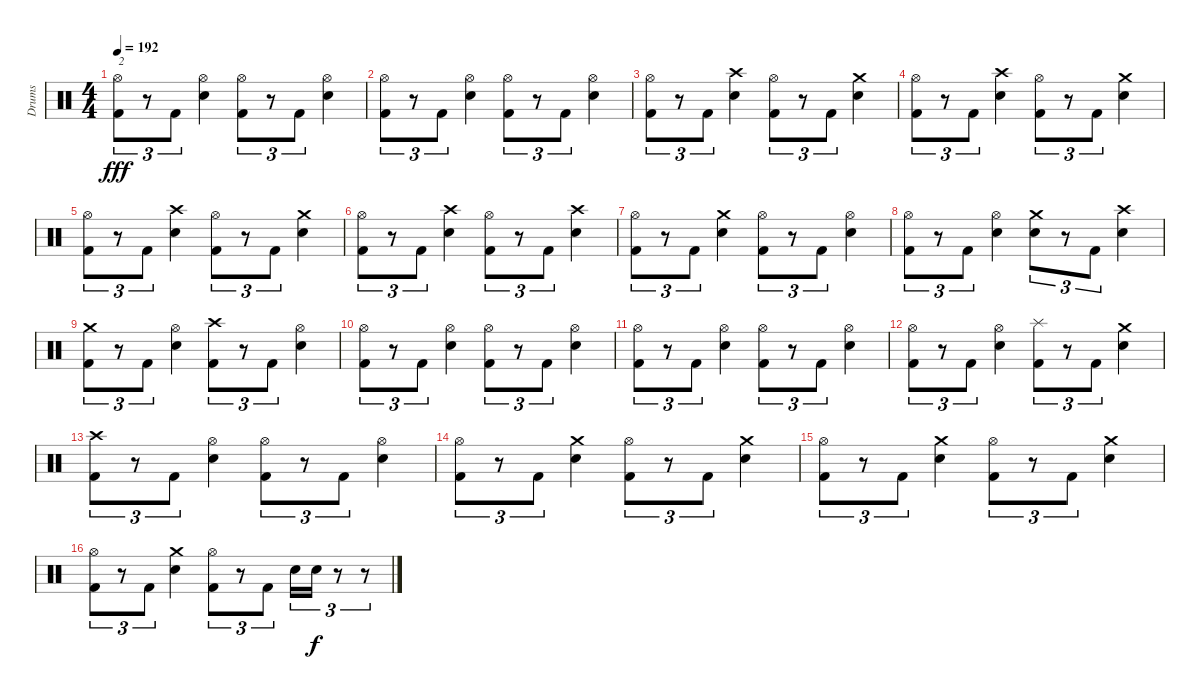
\track ("Drums" "Drums") {instrument percussion}
\staff {score}
\articulation defaults
\ts (4 4)
\tempo 192
\clef neutral
\ks c
("Hi-Hat (open)" "Kick (hit) 2").8{tu (3 2) txt "2" dy fff} r.8{tu (3 2)} "Kick (hit) 2".8{tu (3 2)} ("Hi-Hat (open)" "Snare (hit) 2").4 ("Hi-Hat (open)" "Kick (hit) 2").8{tu (3 2)} r.8{tu (3 2)} "Kick (hit) 2".8{tu (3 2)} ("Hi-Hat (open)" "Snare (hit) 2").4 |
("Hi-Hat (open)" "Kick (hit) 2").8{tu (3 2)} r.8{tu (3 2)} "Kick (hit) 2".8{tu (3 2)} ("Hi-Hat (open)" "Snare (hit) 2").4 ("Hi-Hat (open)" "Kick (hit) 2").8{tu (3 2)} r.8{tu (3 2)} "Kick (hit) 2".8{tu (3 2)} ("Hi-Hat (open)" "Snare (hit) 2").4 |
("Hi-Hat (open)" "Kick (hit) 2").8{tu (3 2)} r.8{tu (3 2)} "Kick (hit) 2".8{tu (3 2)} ("Crash high (hit)" "Snare (hit) 2").4 ("Hi-Hat (open)" "Kick (hit) 2").8{tu (3 2)} r.8{tu (3 2)} "Kick (hit) 2".8{tu (3 2)} ("Crash medium (hit)" "Snare (hit) 2").4 |
("Hi-Hat (open)" "Kick (hit) 2").8{tu (3 2)} r.8{tu (3 2)} "Kick (hit) 2".8{tu (3 2)} ("Crash high (hit)" "Snare (hit) 2").4 ("Hi-Hat (open)" "Kick (hit) 2").8{tu (3 2)} r.8{tu (3 2)} "Kick (hit) 2".8{tu (3 2)} ("Crash medium (hit)" "Snare (hit) 2").4 |
("Hi-Hat (open)" "Kick (hit) 2").8{tu (3 2)} r.8{tu (3 2)} "Kick (hit) 2".8{tu (3 2)} ("Crash high (hit)" "Snare (hit) 2").4 ("Hi-Hat (open)" "Kick (hit) 2").8{tu (3 2)} r.8{tu (3 2)} "Kick (hit) 2".8{tu (3 2)} ("Crash medium (hit)" "Snare (hit) 2").4 |
("Hi-Hat (open)" "Kick (hit) 2").8{tu (3 2)} r.8{tu (3 2)} "Kick (hit) 2".8{tu (3 2)} ("Crash high (hit)" "Snare (hit) 2").4 ("Hi-Hat (open)" "Kick (hit) 2").8{tu (3 2)} r.8{tu (3 2)} "Kick (hit) 2".8{tu (3 2)} ("Crash high (hit)" "Snare (hit) 2").4 |
("Hi-Hat (open)" "Kick (hit) 2").8{tu (3 2)} r.8{tu (3 2)} "Kick (hit) 2".8{tu (3 2)} ("Crash medium (hit)" "Snare (hit) 2").4 ("Hi-Hat (open)" "Kick (hit) 2").8{tu (3 2)} r.8{tu (3 2)} "Kick (hit) 2".8{tu (3 2)} ("Hi-Hat (open)" "Snare (hit) 2").4 |
("Hi-Hat (open)" "Kick (hit) 2").8{tu (3 2)} r.8{tu (3 2)} "Kick (hit) 2".8{tu (3 2)} ("Hi-Hat (open)" "Snare (hit) 2").4 ("Crash medium (hit)" "Snare (hit) 2").8{tu (3 2)} r.8{tu (3 2)} "Kick (hit) 2".8{tu (3 2)} ("Crash high (hit)" "Snare (hit) 2").4 |
("Crash medium (hit)" "Kick (hit) 2").8{tu (3 2)} r.8{tu (3 2)} "Kick (hit) 2".8{tu (3 2)} ("Hi-Hat (open)" "Snare (hit) 2").4 ("Crash high (hit)" "Kick (hit) 2").8{tu (3 2)} r.8{tu (3 2)} "Kick (hit) 2".8{tu (3 2)} ("Hi-Hat (open)" "Snare (hit) 2").4 |
("Hi-Hat (open)" "Kick (hit) 2").8{tu (3 2)} r.8{tu (3 2)} "Kick (hit) 2".8{tu (3 2)} ("Hi-Hat (open)" "Snare (hit) 2").4 ("Hi-Hat (open)" "Kick (hit) 2").8{tu (3 2)} r.8{tu (3 2)} "Kick (hit) 2".8{tu (3 2)} ("Hi-Hat (open)" "Snare (hit) 2").4 |
("Hi-Hat (open)" "Kick (hit) 2").8{tu (3 2)} r.8{tu (3 2)} "Kick (hit) 2".8{tu (3 2)} ("Hi-Hat (open)" "Snare (hit) 2").4 ("Hi-Hat (open)" "Kick (hit) 2").8{tu (3 2)} r.8{tu (3 2)} "Kick (hit) 2".8{tu (3 2)} ("Hi-Hat (open)" "Snare (hit) 2").4 |
("Hi-Hat (open)" "Kick (hit) 2").8{tu (3 2)} r.8{tu (3 2)} "Kick (hit) 2".8{tu (3 2)} ("Hi-Hat (open)" "Snare (hit) 2").4 ("Splash (hit)" "Kick (hit) 2").8{tu (3 2)} r.8{tu (3 2)} "Kick (hit) 2".8{tu (3 2)} ("Crash medium (hit)" "Snare (hit) 2").4 |
("Crash high (hit)" "Kick (hit) 2").8{tu (3 2)} r.8{tu (3 2)} "Kick (hit) 2".8{tu (3 2)} ("Hi-Hat (open)" "Snare (hit) 2").4 ("Hi-Hat (open)" "Kick (hit) 2").8{tu (3 2)} r.8{tu (3 2)} "Kick (hit) 2".8{tu (3 2)} ("Hi-Hat (open)" "Snare (hit) 2").4 |
("Hi-Hat (open)" "Kick (hit) 2").8{tu (3 2)} r.8{tu (3 2)} "Kick (hit) 2".8{tu (3 2)} ("Crash medium (hit)" "Snare (hit) 2").4 ("Hi-Hat (open)" "Kick (hit) 2").8{tu (3 2)} r.8{tu (3 2)} "Kick (hit) 2".8{tu (3 2)} ("Crash medium (hit)" "Snare (hit) 2").4 |
("Hi-Hat (open)" "Kick (hit) 2").8{tu (3 2)} r.8{tu (3 2)} "Kick (hit) 2".8{tu (3 2)} ("Crash medium (hit)" "Snare (hit) 2").4 ("Hi-Hat (open)" "Kick (hit) 2").8{tu (3 2)} r.8{tu (3 2)} "Kick (hit) 2".8{tu (3 2)} ("Crash medium (hit)" "Snare (hit) 2").4 |
("Hi-Hat (open)" "Kick (hit) 2").8{tu (3 2)} r.8{tu (3 2)} "Kick (hit) 2".8{tu (3 2)} ("Crash medium (hit)" "Snare (hit) 2").4 ("Hi-Hat (open)" "Kick (hit) 2").8{tu (3 2)} r.8{tu (3 2)} "Kick (hit) 2".8{tu (3 2)} "Snare (hit) 2".16{tu (3 2)} "Snare (hit) 2".16{tu (3 2) dy f} r.8{tu (3 2)} r.8{tu (3 2)}
